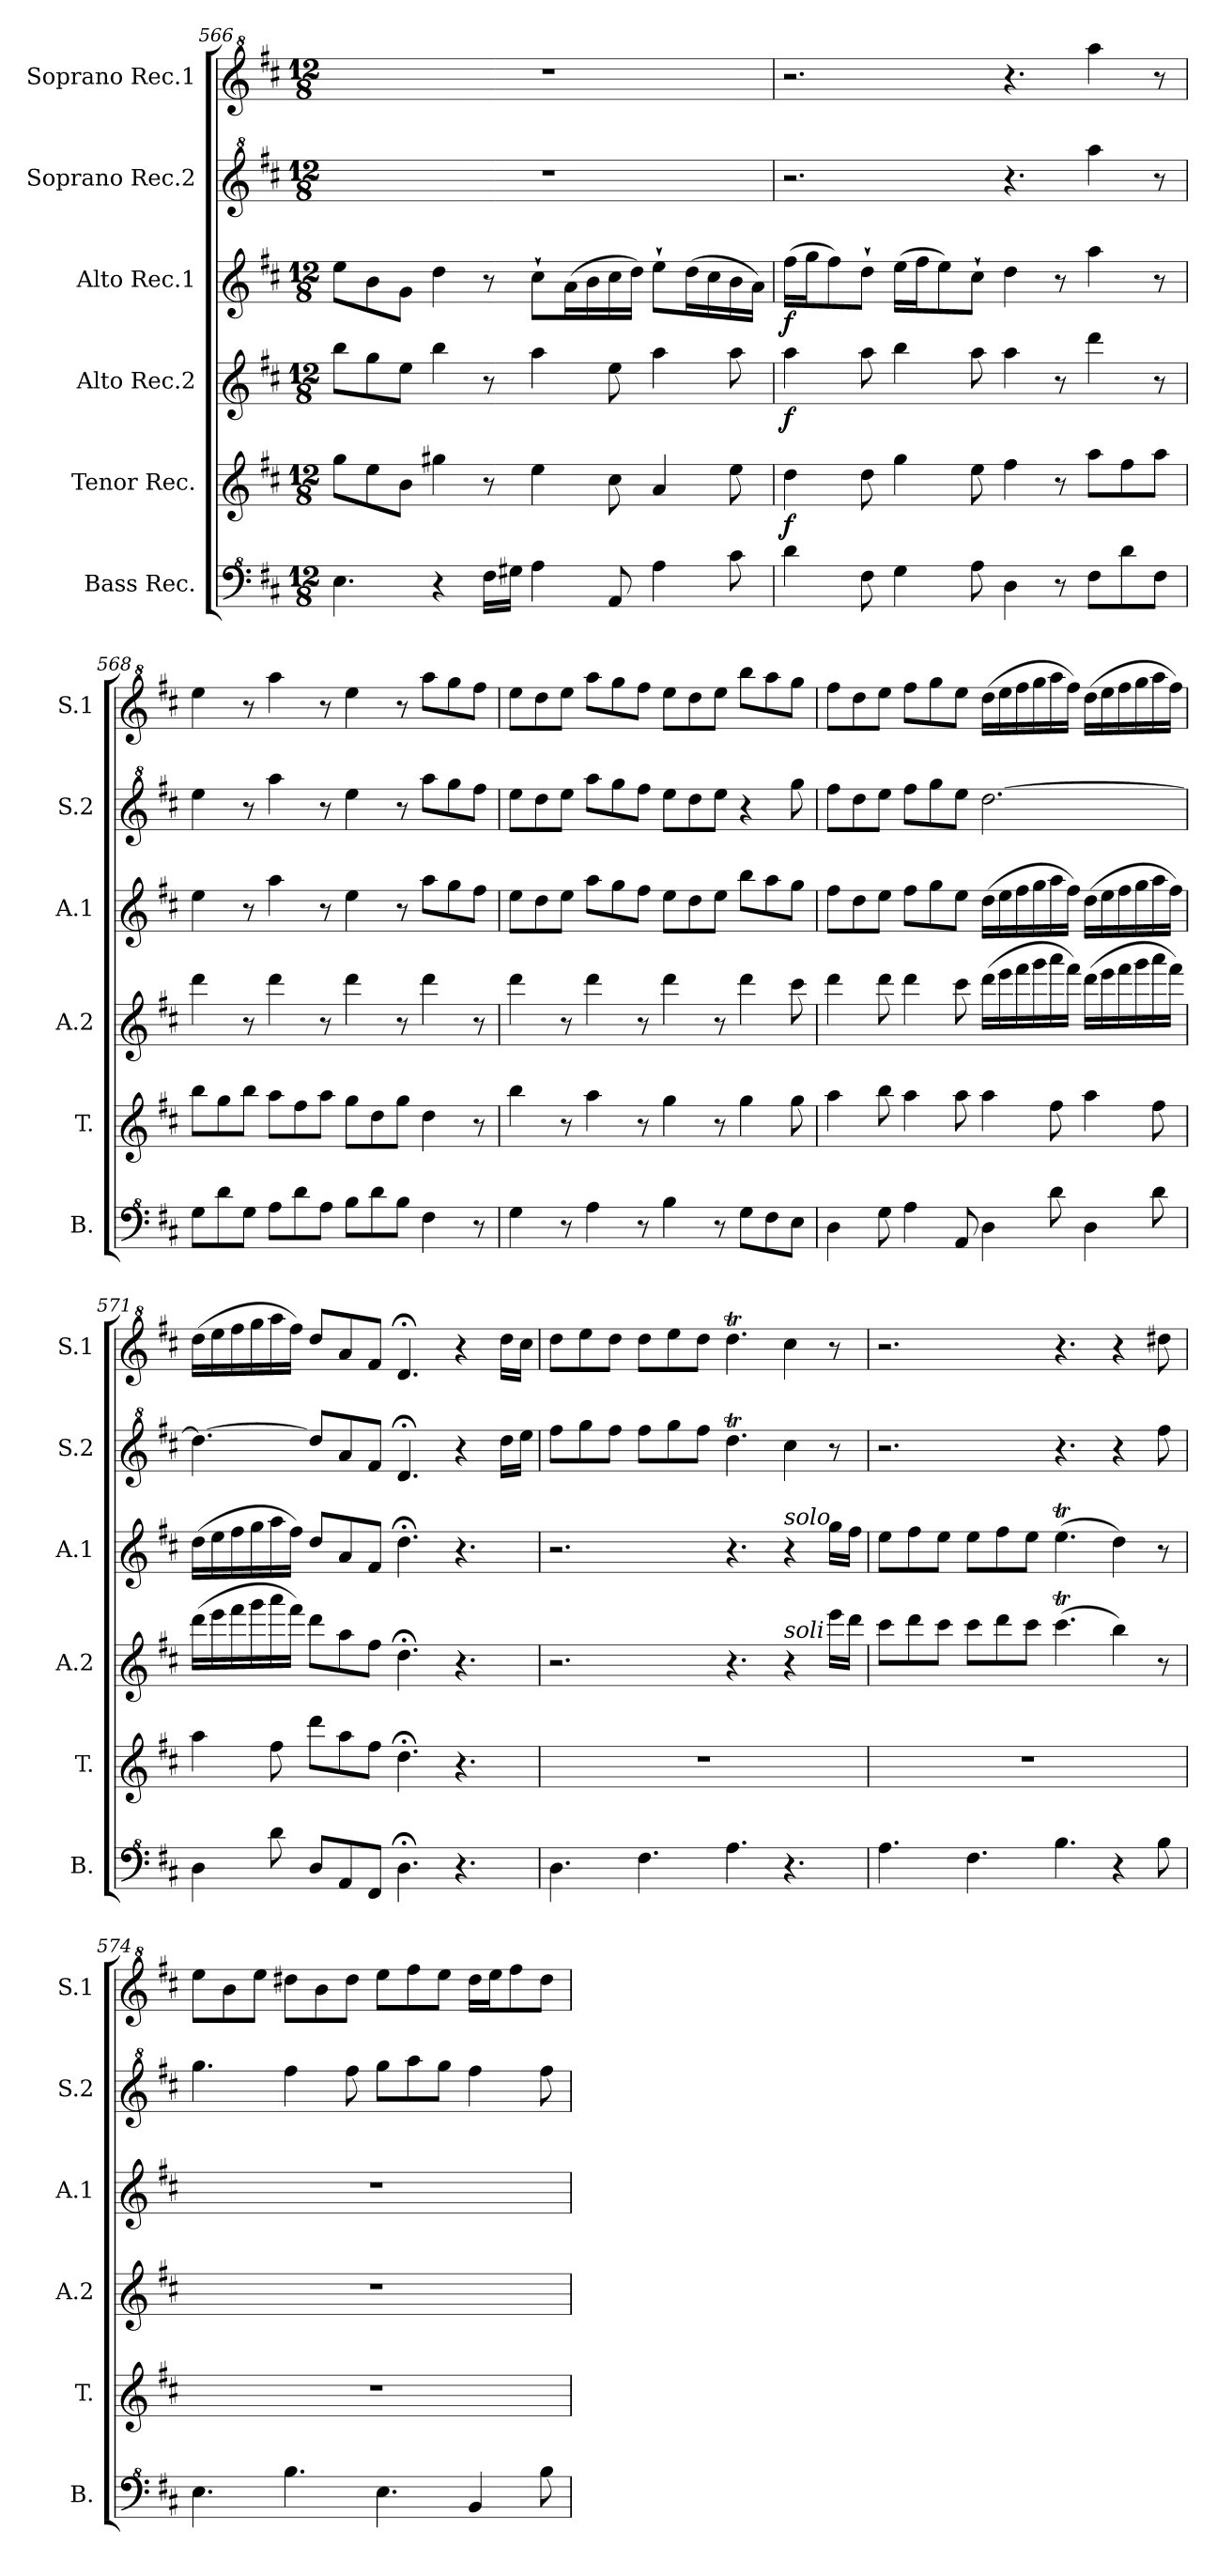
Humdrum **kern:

**kern	**kern	**dynam	**kern	**dynam	**kern	**dynam	**kern	**kern
*part6	*part5	*part5	*part4	*part4	*part3	*part3	*part2	*part1
*staff6	*staff5	*staff5	*staff4	*staff4	*staff3	*staff3	*staff2	*staff1
*I"Bass Rec.	*I"Tenor Rec.	*	*I"Alto Rec.2	*	*I"Alto Rec.1	*	*I"Soprano Rec.2	*I"Soprano Rec.1
*I'B.	*I'T.	*	*I'A.2	*	*I'A.1	*	*I'S.2	*I'S.1
*clefF^4	*clefG2	*	*clefG2	*	*clefG2	*	*clefG^2	*clefG^2
*k[f#c#]	*k[f#c#]	*	*k[f#c#]	*	*k[f#c#]	*	*k[f#c#]	*k[f#c#]
*D:	*D:	*	*D:	*	*D:	*	*D:	*D:
*M12/8	*M12/8	*	*M12/8	*	*M12/8	*	*M12/8	*M12/8
=566	=566	=566	=566	=566	=566	=566	=566	=566
4.e\	8gg\L	.	8bb\L	.	8ee\L	.	1.r	1.r
.	8ee\	.	8gg\	.	8b\	.	.	.
.	8b\J	.	8ee\J	.	8g\J	.	.	.
4r	4gg#X\	.	4bb\	.	4dd\	.	.	.
16f#\LL	8r	.	8r	.	8r	.	.	.
16g#X\JJ	.	.	.	.	.	.	.	.
4a\	4ee\	.	4aa\	.	8cc#`\L	.	.	.
.	.	.	.	.	(>16a\L	.	.	.
.	.	.	.	.	16b\	.	.	.
8A/	8cc#\	.	8ee\	.	16cc#\	.	.	.
.	.	.	.	.	16dd\JJ)	.	.	.
4a\	4a/	.	4aa\	.	8ee`\L	.	.	.
.	.	.	.	.	(>16dd\L	.	.	.
.	.	.	.	.	16cc#\	.	.	.
8cc#\	8ee\	.	8aa\	.	16b\	.	.	.
.	.	.	.	.	16a\JJ)	.	.	.
=567	=567	=567	=567	=567	=567	=567	=567	=567
!	!	!LO:DY:b	!	!LO:DY:b	!	!LO:DY:b	!	!
4dd\	4dd\	f	4aa\	f	(>16ff#\LL	f	2.r	2.r
.	.	.	.	.	16gg\J	.	.	.
.	.	.	.	.	8ff#\)	.	.	.
8f#\	8dd\	.	8aa\	.	8dd`\J	.	.	.
4g\	4gg\	.	4bb\	.	(>16ee\LL	.	.	.
.	.	.	.	.	16ff#\J	.	.	.
.	.	.	.	.	8ee\)	.	.	.
8a\	8ee\	.	8aa\	.	8cc#`\J	.	.	.
4d\	4ff#\	.	4aa\	.	4dd\	.	4.r	4.r
8r	8r	.	8r	.	8r	.	.	.
8f#\L	8aa\L	.	4ddd\	.	4aa\	.	4aaa\	4aaa\
8dd\	8ff#\	.	.	.	.	.	.	.
8f#\J	8aa\J	.	8r	.	8r	.	8r	8r
!!LO:LB:g=z
=568	=568	=568	=568	=568	=568	=568	=568	=568
8g\L	8bb\L	.	4ddd\	.	4ee\	.	4eee\	4eee\
8dd\	8gg\	.	.	.	.	.	.	.
8g\J	8bb\J	.	8r	.	8r	.	8r	8r
8a\L	8aa\L	.	4ddd\	.	4aa\	.	4aaa\	4aaa\
8dd\	8ff#\	.	.	.	.	.	.	.
8a\J	8aa\J	.	8r	.	8r	.	8r	8r
8b\L	8gg\L	.	4ddd\	.	4ee\	.	4eee\	4eee\
8dd\	8dd\	.	.	.	.	.	.	.
8b\J	8gg\J	.	8r	.	8r	.	8r	8r
4f#\	4dd\	.	4ddd\	.	8aa\L	.	8aaa\L	8aaa\L
.	.	.	.	.	8gg\	.	8ggg\	8ggg\
8r	8r	.	8r	.	8ff#\J	.	8fff#\J	8fff#\J
=569	=569	=569	=569	=569	=569	=569	=569	=569
4g\	4bb\	.	4ddd\	.	8ee\L	.	8eee\L	8eee\L
.	.	.	.	.	8dd\	.	8ddd\	8ddd\
8r	8r	.	8r	.	8ee\J	.	8eee\J	8eee\J
4a\	4aa\	.	4ddd\	.	8aa\L	.	8aaa\L	8aaa\L
.	.	.	.	.	8gg\	.	8ggg\	8ggg\
8r	8r	.	8r	.	8ff#\J	.	8fff#\J	8fff#\J
4b\	4gg\	.	4ddd\	.	8ee\L	.	8eee\L	8eee\L
.	.	.	.	.	8dd\	.	8ddd\	8ddd\
8r	8r	.	8r	.	8ee\J	.	8eee\J	8eee\J
8g\L	4gg\	.	4ddd\	.	8bb\L	.	4r	8bbb\L
8f#\	.	.	.	.	8aa\	.	.	8aaa\
8e\J	8gg\	.	8ccc#\	.	8gg\J	.	8ggg\	8ggg\J
=570	=570	=570	=570	=570	=570	=570	=570	=570
4d\	4aa\	.	4ddd\	.	8ff#\L	.	8fff#\L	8fff#\L
.	.	.	.	.	8dd\	.	8ddd\	8ddd\
8g\	8bb\	.	8ddd\	.	8ee\J	.	8eee\J	8eee\J
4a\	4aa\	.	4ddd\	.	8ff#\L	.	8fff#\L	8fff#\L
.	.	.	.	.	8gg\	.	8ggg\	8ggg\
8A/	8aa\	.	8ccc#\	.	8ee\J	.	8eee\J	8eee\J
4d\	4aa\	.	(>16ddd\LL	.	(>16dd\LL	.	[2.ddd\	(>16ddd\LL
.	.	.	16eee\	.	16ee\	.	.	16eee\
.	.	.	16fff#\	.	16ff#\	.	.	16fff#\
.	.	.	16ggg\	.	16gg\	.	.	16ggg\
8dd\	8ff#\	.	16aaa\	.	16aa\	.	.	16aaa\
.	.	.	16fff#\JJ)	.	16ff#\JJ)	.	.	16fff#\JJ)
4d\	4aa\	.	(>16ddd\LL	.	(>16dd\LL	.	.	(>16ddd\LL
.	.	.	16eee\	.	16ee\	.	.	16eee\
.	.	.	16fff#\	.	16ff#\	.	.	16fff#\
.	.	.	16ggg\	.	16gg\	.	.	16ggg\
8dd\	8ff#\	.	16aaa\	.	16aa\	.	.	16aaa\
.	.	.	16fff#\JJ)	.	16ff#\JJ)	.	.	16fff#\JJ)
=571	=571	=571	=571	=571	=571	=571	=571	=571
4d\	4aa\	.	(>16ddd\LL	.	(>16dd\LL	.	4.ddd\_	(>16ddd\LL
.	.	.	16eee\	.	16ee\	.	.	16eee\
.	.	.	16fff#\	.	16ff#\	.	.	16fff#\
.	.	.	16ggg\	.	16gg\	.	.	16ggg\
8dd\	8ff#\	.	16aaa\	.	16aa\	.	.	16aaa\
.	.	.	16fff#\JJ)	.	16ff#\JJ)	.	.	16fff#\JJ)
8d/L	8ddd\L	.	8ddd\L	.	8dd/L	.	8ddd/L]	8ddd/L
8A/	8aa\	.	8aa\	.	8a/	.	8aa/	8aa/
8F#/J	8ff#\J	.	8ff#\J	.	8f#/J	.	8ff#/J	8ff#/J
4.d;<\	4.dd;<\	.	4.dd;<\	.	4.dd;<\	.	4.dd;</	4.dd;</
4.r	4.r	.	4.r	.	4.r	.	4r	4r
.	.	.	.	.	.	.	16ddd\LL	16ddd\LL
.	.	.	.	.	.	.	16eee\JJ	16ccc#\JJ
=572	=572	=572	=572	=572	=572	=572	=572	=572
4.d\	1.r	.	2.r	.	2.r	.	8fff#\L	8ddd\L
.	.	.	.	.	.	.	8ggg\	8eee\
.	.	.	.	.	.	.	8fff#\J	8ddd\J
4.f#\	.	.	.	.	.	.	8fff#\L	8ddd\L
.	.	.	.	.	.	.	8ggg\	8eee\
.	.	.	.	.	.	.	8fff#\J	8ddd\J
4.a\	.	.	4.r	.	4.r	.	4.dddT\	4.dddT\
!	!	!	!	!	!LO:TX:a:i:t=solo	!	!	!
!	!	!	!LO:TX:a:i:t=soli	!	!	!	!	!
4.r	.	.	4r	.	4r	.	4ccc#\	4ccc#\
.	.	.	16eee\LL	.	16gg\LL	.	8r	8r
.	.	.	16ddd\JJ	.	16ff#\JJ	.	.	.
!!LO:LB:g=z
=573	=573	=573	=573	=573	=573	=573	=573	=573
4.a\	1.r	.	8ccc#\L	.	8ee\L	.	2.r	2.r
.	.	.	8ddd\	.	8ff#\	.	.	.
.	.	.	8ccc#\J	.	8ee\J	.	.	.
4.f#\	.	.	8ccc#\L	.	8ee\L	.	.	.
.	.	.	8ddd\	.	8ff#\	.	.	.
.	.	.	8ccc#\J	.	8ee\J	.	.	.
4.b\	.	.	(>4.ccc#t\	.	(>4.eeT\	.	4.r	4.r
4r	.	.	4bb\)	.	4dd\)	.	4r	4r
8b\	.	.	8r	.	8r	.	8fff#\	8ddd#X\
=574	=574	=574	=574	=574	=574	=574	=574	=574
4.e\	1.r	.	1.r	.	1.r	.	4.ggg\	8eee\L
.	.	.	.	.	.	.	.	8bb\
.	.	.	.	.	.	.	.	8eee\J
4.b\	.	.	.	.	.	.	4fff#\	8ddd#X\L
.	.	.	.	.	.	.	.	8bb\
.	.	.	.	.	.	.	8fff#\	8ddd#\J
4.e\	.	.	.	.	.	.	8ggg\L	8eee\L
.	.	.	.	.	.	.	8aaa\	8fff#\
.	.	.	.	.	.	.	8ggg\J	8eee\J
4B/	.	.	.	.	.	.	4fff#\	16ddd#\LL
.	.	.	.	.	.	.	.	16eee\J
.	.	.	.	.	.	.	.	8fff#\
8b\	.	.	.	.	.	.	8fff#\	8ddd#\J
=	=	=	=	=	=	=	=	=
*-	*-	*-	*-	*-	*-	*-	*-	*-
